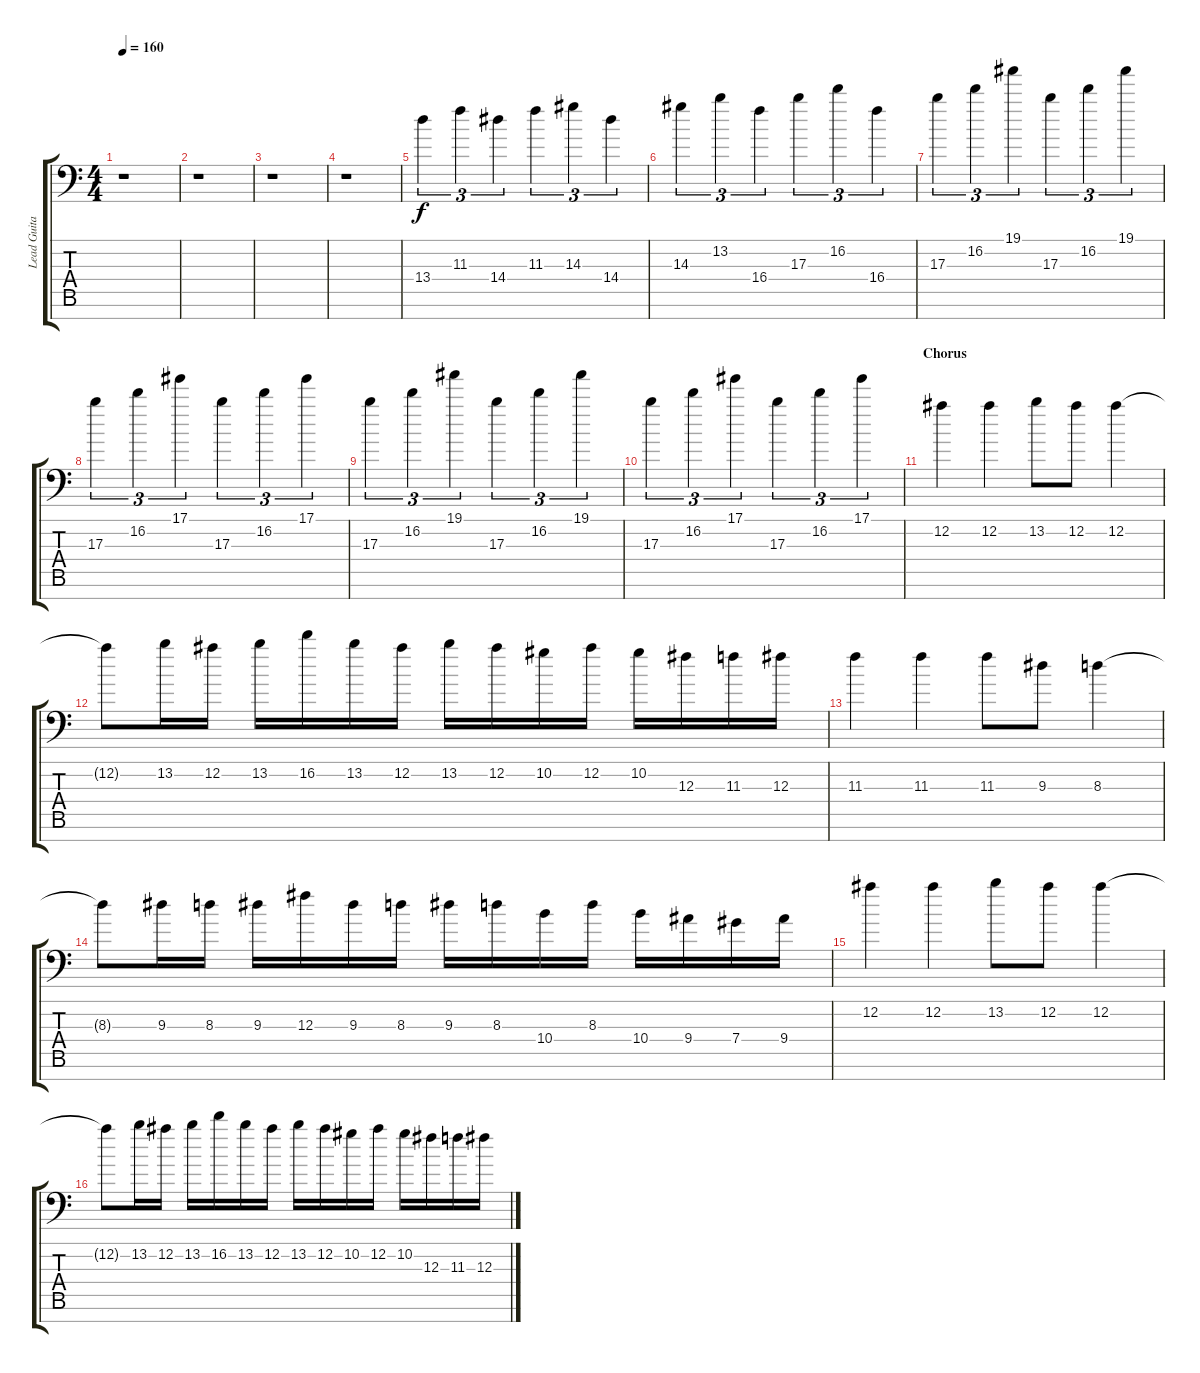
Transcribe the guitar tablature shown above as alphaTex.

\track ("Lead Guitar" "Lead Guita") {instrument distortionguitar}
\staff {score tabs}
\tuning (Eb4 Bb3 Gb3 Db3 Ab2 Eb2 Bb1) {hide}
\ts (4 4)
\tempo 160
\clef f4
\ks c
r.1{dy f} |
r.1 |
r.1 |
r.1 |
13.4.4{tu (3 2)} 11.3.4{tu (3 2)} 14.4.4{tu (3 2)} 11.3.4{tu (3 2)} 14.3.4{tu (3 2)} 14.4.4{tu (3 2)} |
14.3.4{tu (3 2)} 13.2.4{tu (3 2)} 16.4.4{tu (3 2)} 17.3.4{tu (3 2)} 16.2.4{tu (3 2)} 16.4.4{tu (3 2)} |
17.3.4{tu (3 2)} 16.2.4{tu (3 2)} 19.1.4{tu (3 2)} 17.3.4{tu (3 2)} 16.2.4{tu (3 2)} 19.1.4{tu (3 2)} |
17.3.4{tu (3 2)} 16.2.4{tu (3 2)} 17.1.4{tu (3 2)} 17.3.4{tu (3 2)} 16.2.4{tu (3 2)} 17.1.4{tu (3 2)} |
17.3.4{tu (3 2)} 16.2.4{tu (3 2)} 19.1.4{tu (3 2)} 17.3.4{tu (3 2)} 16.2.4{tu (3 2)} 19.1.4{tu (3 2)} |
17.3.4{tu (3 2)} 16.2.4{tu (3 2)} 17.1.4{tu (3 2)} 17.3.4{tu (3 2)} 16.2.4{tu (3 2)} 17.1.4{tu (3 2)} |
\section ("" "Chorus")
12.2.4 12.2.4 13.2.8 12.2.8 12.2.4 |
12.2{t}.8 13.2.16 12.2.16 13.2.16 16.2.16 13.2.16 12.2.16 13.2.16 12.2.16 10.2.16 12.2.16 10.2.16 12.3.16 11.3.16 12.3.16 |
11.3.4 11.3.4 11.3.8 9.3.8 8.3.4 |
8.3{t}.8 9.3.16 8.3.16 9.3.16 12.3.16 9.3.16 8.3.16 9.3.16 8.3.16 10.4.16 8.3.16 10.4.16 9.4.16 7.4.16 9.4.16 |
12.2.4 12.2.4 13.2.8 12.2.8 12.2.4 |
12.2{t}.8 13.2.16 12.2.16 13.2.16 16.2.16 13.2.16 12.2.16 13.2.16 12.2.16 10.2.16 12.2.16 10.2.16 12.3.16 11.3.16 12.3.16
